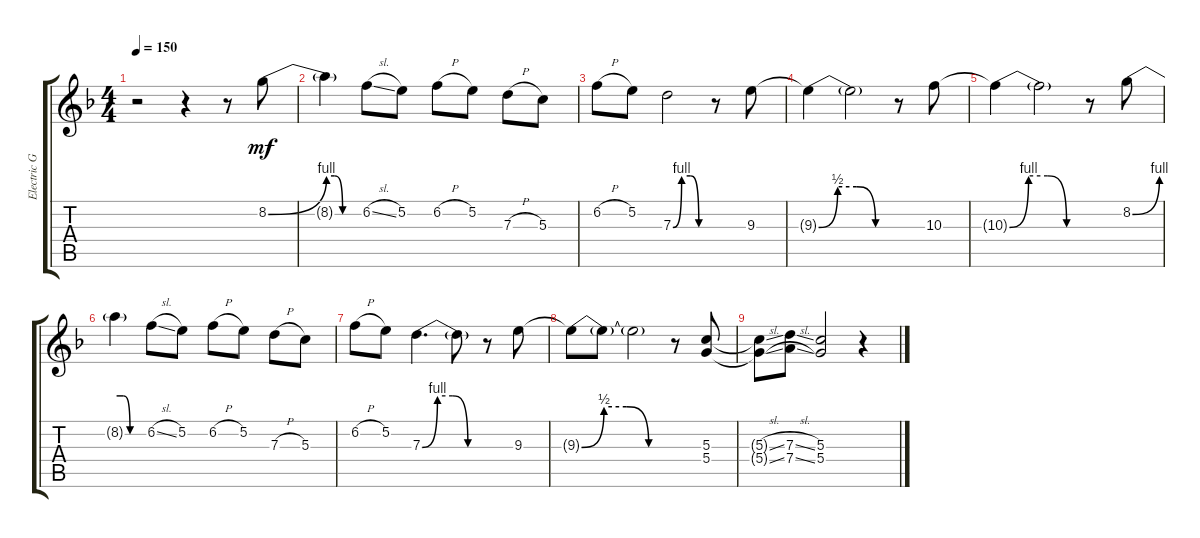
\track ("Electric Guitar" "Electric G") {instrument electricguitarclean}
\staff {score tabs}
\tuning (E4 B3 G3 D3 A2 E2) {hide}
\ts (4 4)
\tempo 150
\clef g2
\ks dminor
r.2{dy mf instrument electricguitarclean} r.4 r.8 8.2{be (bend 0 0 60 4)}.8 |
8.2{be (custom 0 4 15 4 30 0 60 0) t}.4 6.2{sl}.8 5.2.8 6.2{h}.8 5.2.8 7.3{h}.8 5.3.8 |
6.2{h}.8 5.2.8 7.3{be (custom 0 0 15 4 30 4 45 0 60 0)}.2 r.8 9.3.8 |
9.3{be (custom 0 0 15 2 30 2 45 0 60 0) t}.4 9.3{t}.2 r.8 10.3.8 |
10.3{be (custom 0 0 15 4 30 4 45 0 60 0) t}.4 10.3{t}.2 r.8 8.2{be (bend 0 0 60 4)}.8 |
8.2{be (custom 0 4 15 4 30 0 60 0) t}.4 6.2{sl}.8 5.2.8 6.2{h}.8 5.2.8 7.3{h}.8 5.3.8 |
6.2{h}.8 5.2.8 7.3{be (custom 0 0 15 4 30 4 45 0 60 0)}.4{d} 7.3{t}.8 r.8 9.3.8 |
9.3{be (custom 0 0 15 2 30 2 45 0 60 0) t}.8 9.3{t}.8 9.3{t}.2 r.8 (5.3 5.4).8 |
(5.3{sl t} 5.4{sl t}).8 (7.3{sl} 7.4{sl}).8 (5.3 5.4).2 r.4
